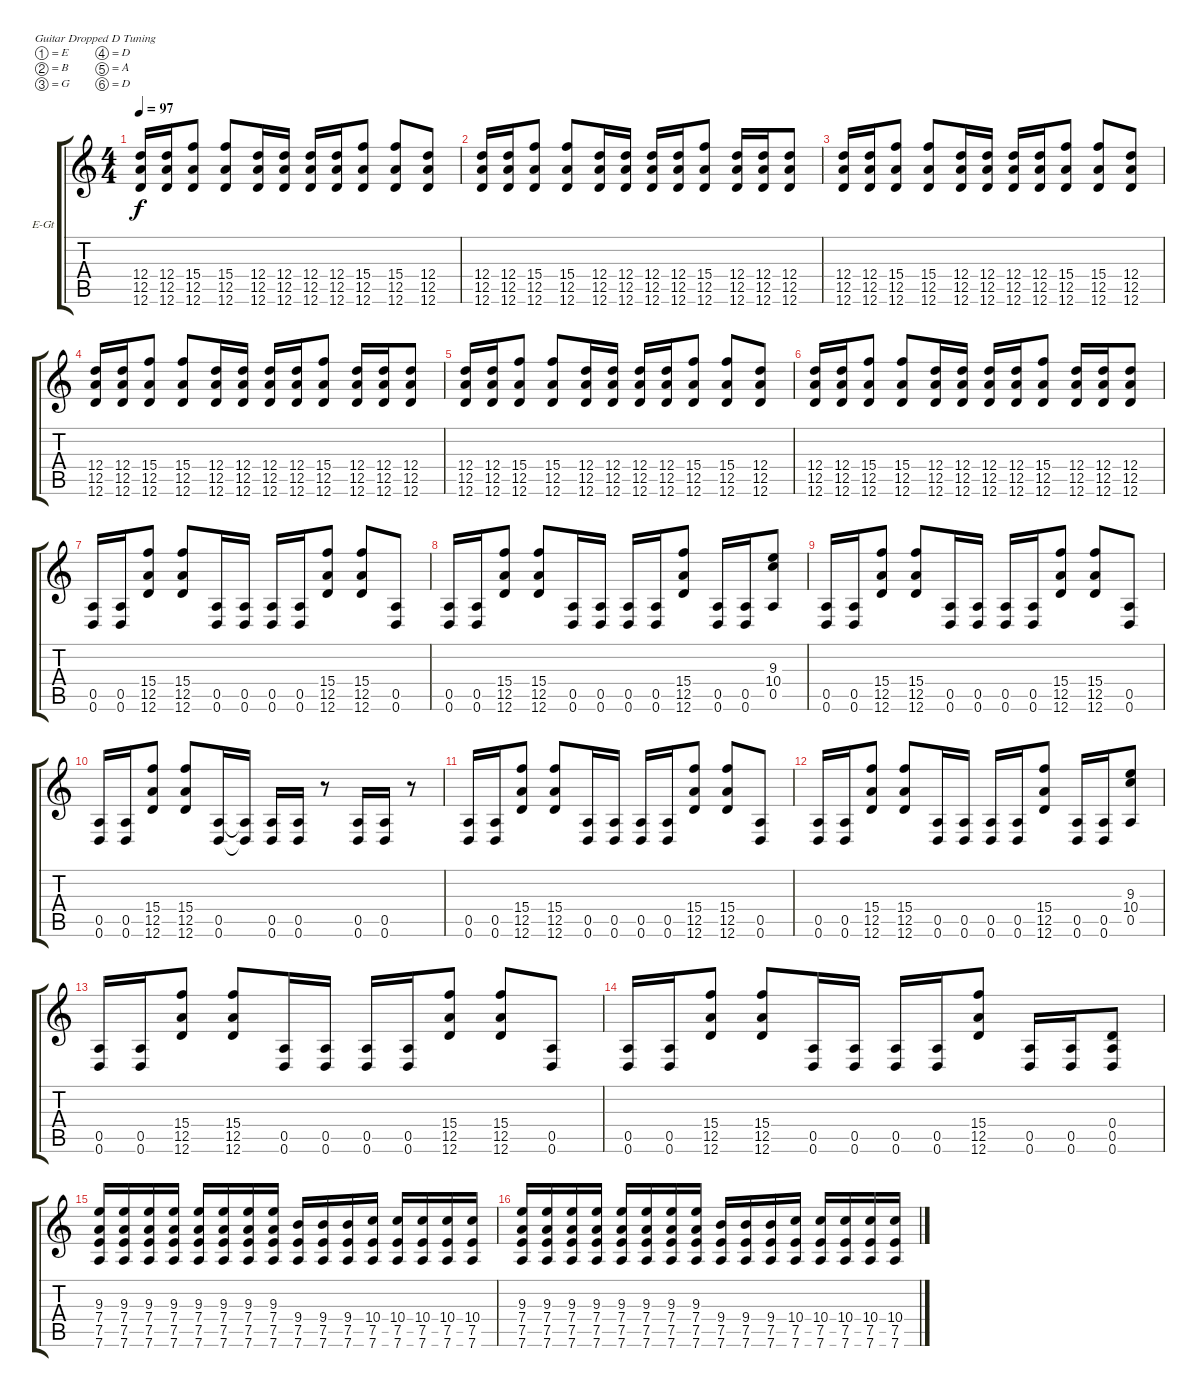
\defaultSystemsLayout 4
\bracketExtendMode groupsimilarinstruments
\firstSystemTrackNameOrientation horizontal
\otherSystemsTrackNameOrientation horizontal
\track ("Jerry Horton" "E-Gt") {instrument distortionguitar}
\staff {score tabs}
\tuning (E4 B3 G3 D3 A2 D2)
\ts (4 4)
\tempo 97
\clef g2
\ks c
(12.4 12.5 12.6).16{dy f} (12.4 12.5 12.6).16 (15.4 12.5 12.6).8 (15.4 12.5 12.6).8 (12.4 12.5 12.6).16 (12.4 12.5 12.6).16 (12.4 12.5 12.6).16 (12.4 12.5 12.6).16 (15.4 12.5 12.6).8 (15.4 12.5 12.6).8 (12.4 12.5 12.6).8 |
(12.4 12.5 12.6).16 (12.4 12.5 12.6).16 (15.4 12.5 12.6).8 (15.4 12.5 12.6).8 (12.4 12.5 12.6).16 (12.4 12.5 12.6).16 (12.4 12.5 12.6).16 (12.4 12.5 12.6).16 (15.4 12.5 12.6).8 (12.4 12.5 12.6).16 (12.4 12.5 12.6).16 (12.4 12.5 12.6).8 |
(12.4 12.5 12.6).16 (12.4 12.5 12.6).16 (15.4 12.5 12.6).8 (15.4 12.5 12.6).8 (12.4 12.5 12.6).16 (12.4 12.5 12.6).16 (12.4 12.5 12.6).16 (12.4 12.5 12.6).16 (15.4 12.5 12.6).8 (15.4 12.5 12.6).8 (12.4 12.5 12.6).8 |
(12.4 12.5 12.6).16 (12.4 12.5 12.6).16 (15.4 12.5 12.6).8 (15.4 12.5 12.6).8 (12.4 12.5 12.6).16 (12.4 12.5 12.6).16 (12.4 12.5 12.6).16 (12.4 12.5 12.6).16 (15.4 12.5 12.6).8 (12.4 12.5 12.6).16 (12.4 12.5 12.6).16 (12.4 12.5 12.6).8 |
(12.4 12.5 12.6).16 (12.4 12.5 12.6).16 (15.4 12.5 12.6).8 (15.4 12.5 12.6).8 (12.4 12.5 12.6).16 (12.4 12.5 12.6).16 (12.4 12.5 12.6).16 (12.4 12.5 12.6).16 (15.4 12.5 12.6).8 (15.4 12.5 12.6).8 (12.4 12.5 12.6).8 |
(12.4 12.5 12.6).16 (12.4 12.5 12.6).16 (15.4 12.5 12.6).8 (15.4 12.5 12.6).8 (12.4 12.5 12.6).16 (12.4 12.5 12.6).16 (12.4 12.5 12.6).16 (12.4 12.5 12.6).16 (15.4 12.5 12.6).8 (12.4 12.5 12.6).16 (12.4 12.5 12.6).16 (12.4 12.5 12.6).8 |
(0.5 0.6).16 (0.5 0.6).16 (15.4 12.5 12.6).8 (15.4 12.5 12.6).8 (0.5 0.6).16 (0.5 0.6).16 (0.5 0.6).16 (0.5 0.6).16 (15.4 12.5 12.6).8 (15.4 12.5 12.6).8 (0.5 0.6).8 |
(0.5 0.6).16 (0.5 0.6).16 (15.4 12.5 12.6).8 (15.4 12.5 12.6).8 (0.5 0.6).16 (0.5 0.6).16 (0.5 0.6).16 (0.5 0.6).16 (15.4 12.5 12.6).8 (0.5 0.6).16 (0.5 0.6).16 (9.3 10.4 0.5).8 |
(0.5 0.6).16 (0.5 0.6).16 (15.4 12.5 12.6).8 (15.4 12.5 12.6).8 (0.5 0.6).16 (0.5 0.6).16 (0.5 0.6).16 (0.5 0.6).16 (15.4 12.5 12.6).8 (15.4 12.5 12.6).8 (0.5 0.6).8 |
(0.5 0.6).16 (0.5 0.6).16 (15.4 12.5 12.6).8 (15.4 12.5 12.6).8 (0.6 0.5).16 (0.6{t} 0.5{t}).16 (0.5 0.6).16 (0.5 0.6).16 r.8 (0.5 0.6).16 (0.5 0.6).16 r.8 |
(0.5 0.6).16 (0.5 0.6).16 (15.4 12.5 12.6).8 (15.4 12.5 12.6).8 (0.5 0.6).16 (0.5 0.6).16 (0.5 0.6).16 (0.5 0.6).16 (15.4 12.5 12.6).8 (15.4 12.5 12.6).8 (0.5 0.6).8 |
(0.5 0.6).16 (0.5 0.6).16 (15.4 12.5 12.6).8 (15.4 12.5 12.6).8 (0.5 0.6).16 (0.5 0.6).16 (0.5 0.6).16 (0.5 0.6).16 (15.4 12.5 12.6).8 (0.5 0.6).16 (0.5 0.6).16 (9.3 10.4 0.5).8 |
(0.5 0.6).16 (0.5 0.6).16 (15.4 12.5 12.6).8 (15.4 12.5 12.6).8 (0.5 0.6).16 (0.5 0.6).16 (0.5 0.6).16 (0.5 0.6).16 (15.4 12.5 12.6).8 (15.4 12.5 12.6).8 (0.5 0.6).8 |
(0.5 0.6).16 (0.5 0.6).16 (15.4 12.5 12.6).8 (15.4 12.5 12.6).8 (0.5 0.6).16 (0.5 0.6).16 (0.5 0.6).16 (0.5 0.6).16 (15.4 12.5 12.6).8 (0.5 0.6).16 (0.5 0.6).16 (0.4 0.5 0.6).8 |
(9.3 7.4 7.5 7.6).16 (9.3 7.4 7.5 7.6).16 (9.3 7.4 7.5 7.6).16 (9.3 7.4 7.5 7.6).16 (9.3 7.4 7.5 7.6).16 (9.3 7.4 7.5 7.6).16 (9.3 7.4 7.5 7.6).16 (9.3 7.4 7.5 7.6).16 (9.4 7.5 7.6).16 (9.4 7.5 7.6).16 (9.4 7.5 7.6).16 (10.4 7.5 7.6).16 (10.4 7.5 7.6).16 (10.4 7.5 7.6).16 (10.4 7.5 7.6).16 (10.4 7.5 7.6).16 |
(9.3 7.4 7.5 7.6).16 (9.3 7.4 7.5 7.6).16 (9.3 7.4 7.5 7.6).16 (9.3 7.4 7.5 7.6).16 (9.3 7.4 7.5 7.6).16 (9.3 7.4 7.5 7.6).16 (9.3 7.4 7.5 7.6).16 (9.3 7.4 7.5 7.6).16 (9.4 7.5 7.6).16 (9.4 7.5 7.6).16 (9.4 7.5 7.6).16 (10.4 7.5 7.6).16 (10.4 7.5 7.6).16 (10.4 7.5 7.6).16 (10.4 7.5 7.6).16 (10.4 7.5 7.6).16
